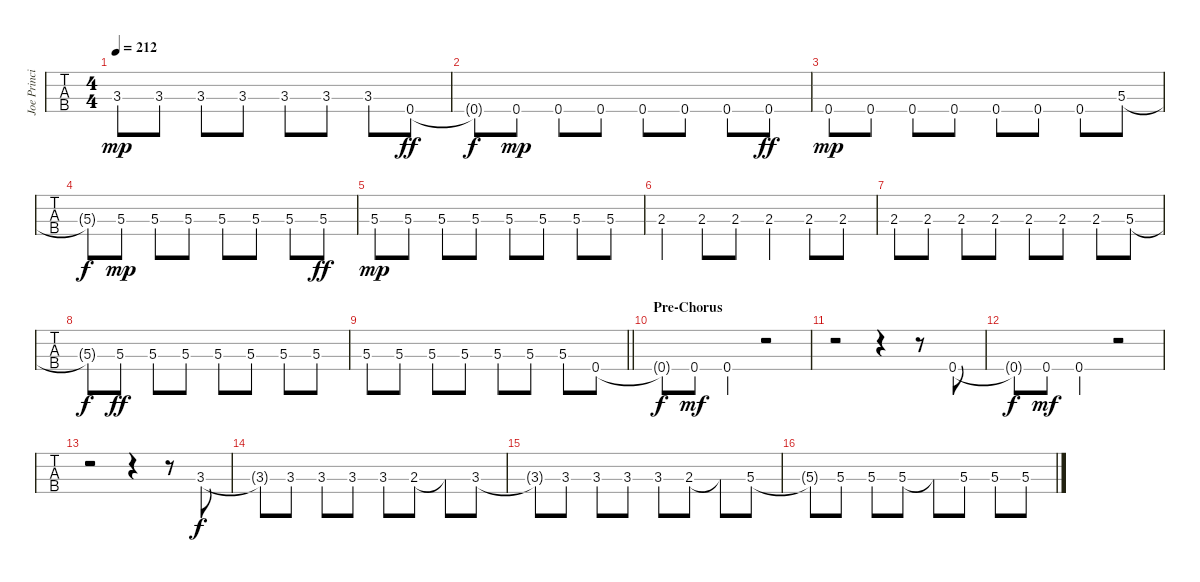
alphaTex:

\track ("Joe Principe - Bass" "Joe Princi") {instrument electricbassfinger}
\staff {tabs}
\tuning (Gb2 Db2 Ab1 Eb1) {hide}
\ts (4 4)
\tempo 212
\clef f4
\ks c
3.3.8{dy mp} 3.3.8 3.3.8 3.3.8 3.3.8 3.3.8 3.3.8 0.4.8{dy ff} |
0.4{t}.8{dy f} 0.4.8{dy mp} 0.4.8 0.4.8 0.4.8 0.4.8 0.4.8 0.4.8{dy ff} |
0.4.8{dy mp} 0.4.8 0.4.8 0.4.8 0.4.8 0.4.8 0.4.8 5.3.8 |
5.3{t}.8{dy f} 5.3.8{dy mp} 5.3.8 5.3.8 5.3.8 5.3.8 5.3.8 5.3.8{dy ff} |
5.3.8{dy mp} 5.3.8 5.3.8 5.3.8 5.3.8 5.3.8 5.3.8 5.3.8 |
2.3.4 2.3.8 2.3.8 2.3.4 2.3.8 2.3.8 |
2.3.8 2.3.8 2.3.8 2.3.8 2.3.8 2.3.8 2.3.8 5.3.8 |
5.3{t}.8{dy f} 5.3.8{dy ff} 5.3.8 5.3.8 5.3.8 5.3.8 5.3.8 5.3.8 |
\barLineRight lightlight
5.3.8 5.3.8 5.3.8 5.3.8 5.3.8 5.3.8 5.3.8 0.4.8 |
\section ("" "Pre-Chorus")
0.4{t}.8{dy f} 0.4.8{dy mf} 0.4.4 r.2 |
r.2 r.4 r.8 0.4.8 |
0.4{t}.8{dy f} 0.4.8{dy mf} 0.4.4 r.2 |
r.2 r.4 r.8 3.3.8{dy f} |
3.3{t}.8 3.3.8 3.3.8 3.3.8 3.3.8 2.3.8 2.3{t}.8 3.3.8 |
3.3{t}.8 3.3.8 3.3.8 3.3.8 3.3.8 2.3.8 2.3{t}.8 5.3.8 |
5.3{t}.8 5.3.8 5.3.8 5.3.8 5.3{t}.8 5.3.8 5.3.8 5.3.8
